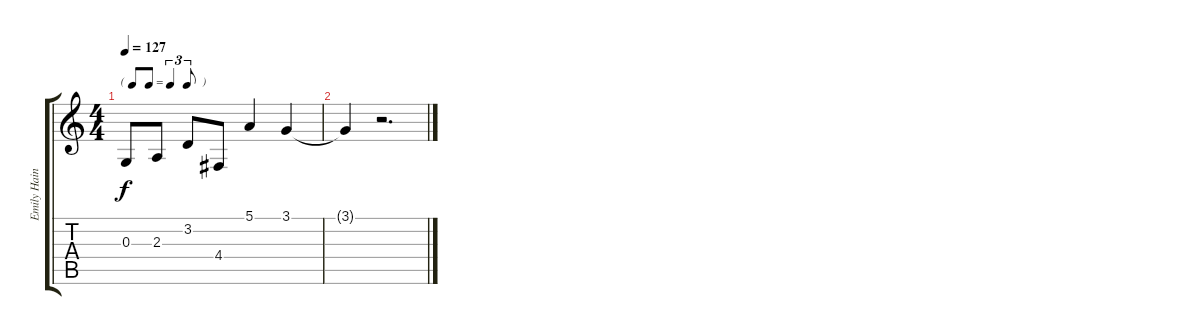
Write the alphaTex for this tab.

\track ("Emily Haines" "Emily Hain") {instrument lead1square}
\staff {score tabs}
\tuning (E4 B3 G3 D3 A2 E2) {hide}
\ts (4 4)
\tf triplet8th
\tempo 127
\clef g2
\ks c
0.3.8{dy f} 2.3.8 3.2.8 4.4.8 5.1.4 3.1.4 |
3.1{t}.4 r.2{d}
